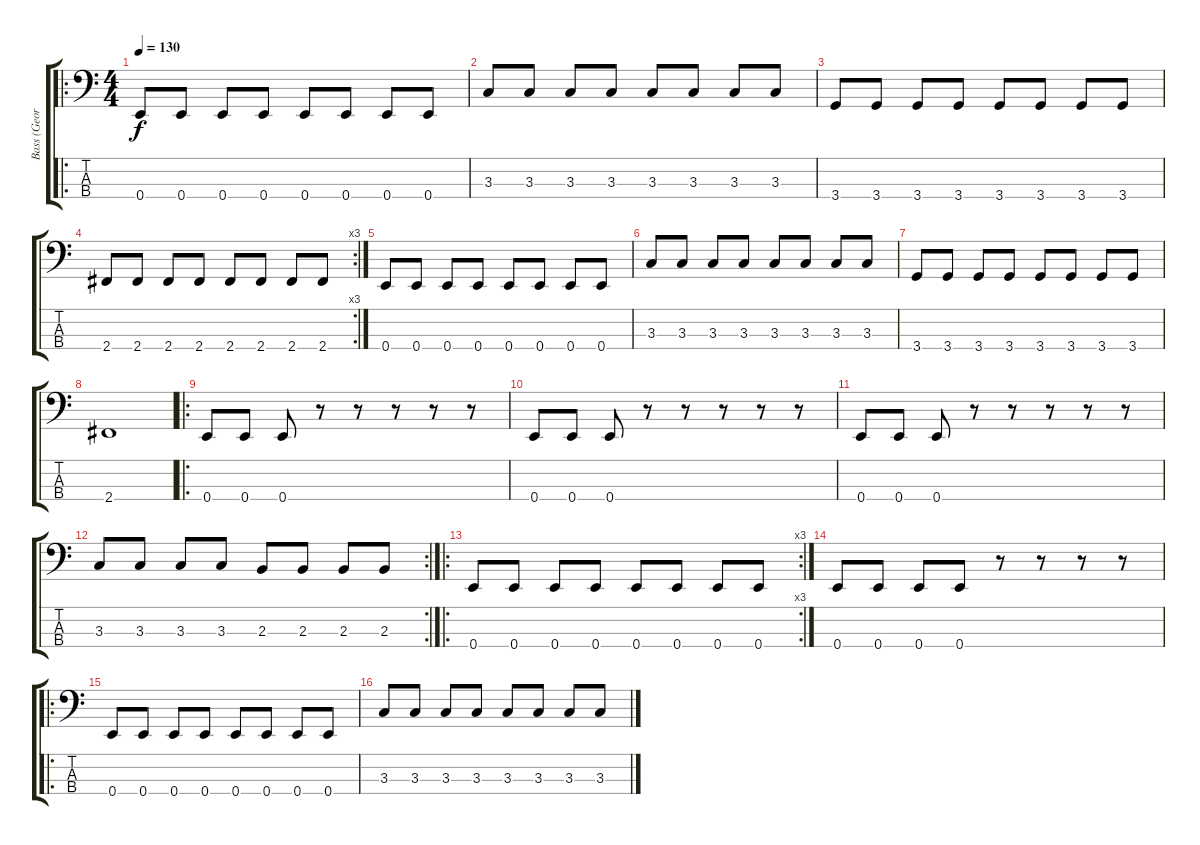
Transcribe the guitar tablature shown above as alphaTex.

\track ("Bass (Georg)" "Bass (Geor") {instrument electricbassfinger}
\staff {score tabs}
\tuning (G2 D2 A1 E1) {hide}
\ro
\ts (4 4)
\tempo 130
\clef f4
\ks c
0.4.8{dy f} 0.4.8 0.4.8 0.4.8 0.4.8 0.4.8 0.4.8 0.4.8 |
3.3.8 3.3.8 3.3.8 3.3.8 3.3.8 3.3.8 3.3.8 3.3.8 |
3.4.8 3.4.8 3.4.8 3.4.8 3.4.8 3.4.8 3.4.8 3.4.8 |
\rc 3
2.4.8 2.4.8 2.4.8 2.4.8 2.4.8 2.4.8 2.4.8 2.4.8 |
0.4.8 0.4.8 0.4.8 0.4.8 0.4.8 0.4.8 0.4.8 0.4.8 |
3.3.8 3.3.8 3.3.8 3.3.8 3.3.8 3.3.8 3.3.8 3.3.8 |
3.4.8 3.4.8 3.4.8 3.4.8 3.4.8 3.4.8 3.4.8 3.4.8 |
2.4.1 |
\ro
0.4.8 0.4.8 0.4.8 r.8 r.8 r.8 r.8 r.8 |
0.4.8 0.4.8 0.4.8 r.8 r.8 r.8 r.8 r.8 |
0.4.8 0.4.8 0.4.8 r.8 r.8 r.8 r.8 r.8 |
\rc 2
3.3.8 3.3.8 3.3.8 3.3.8 2.3.8 2.3.8 2.3.8 2.3.8 |
\ro
\rc 3
0.4.8 0.4.8 0.4.8 0.4.8 0.4.8 0.4.8 0.4.8 0.4.8 |
0.4.8 0.4.8 0.4.8 0.4.8 r.8 r.8 r.8 r.8 |
\ro
0.4.8 0.4.8 0.4.8 0.4.8 0.4.8 0.4.8 0.4.8 0.4.8 |
3.3.8 3.3.8 3.3.8 3.3.8 3.3.8 3.3.8 3.3.8 3.3.8
